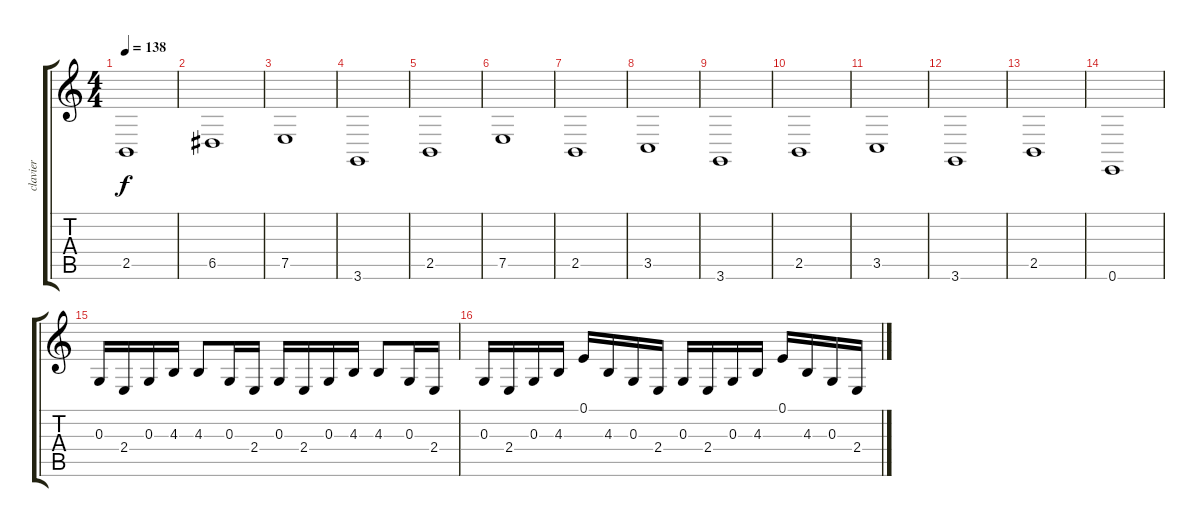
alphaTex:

\track ("clavier" "clavier") {instrument stringensemble1}
\staff {score tabs}
\tuning (E4 B3 G3 D3 A2 E2) {hide}
\ts (4 4)
\tempo 138
\clef g2
\ks c
2.5.1{dy f} |
6.5.1 |
7.5.1 |
3.6.1 |
2.5.1 |
7.5.1 |
2.5.1 |
3.5.1 |
3.6.1 |
2.5.1 |
3.5.1 |
3.6.1 |
2.5.1 |
0.6.1 |
0.3.16 2.4.16 0.3.16 4.3.16 4.3.8 0.3.16 2.4.16 0.3.16 2.4.16 0.3.16 4.3.16 4.3.8 0.3.16 2.4.16 |
0.3.16 2.4.16 0.3.16 4.3.16 0.1.16 4.3.16 0.3.16 2.4.16 0.3.16 2.4.16 0.3.16 4.3.16 0.1.16 4.3.16 0.3.16 2.4.16
